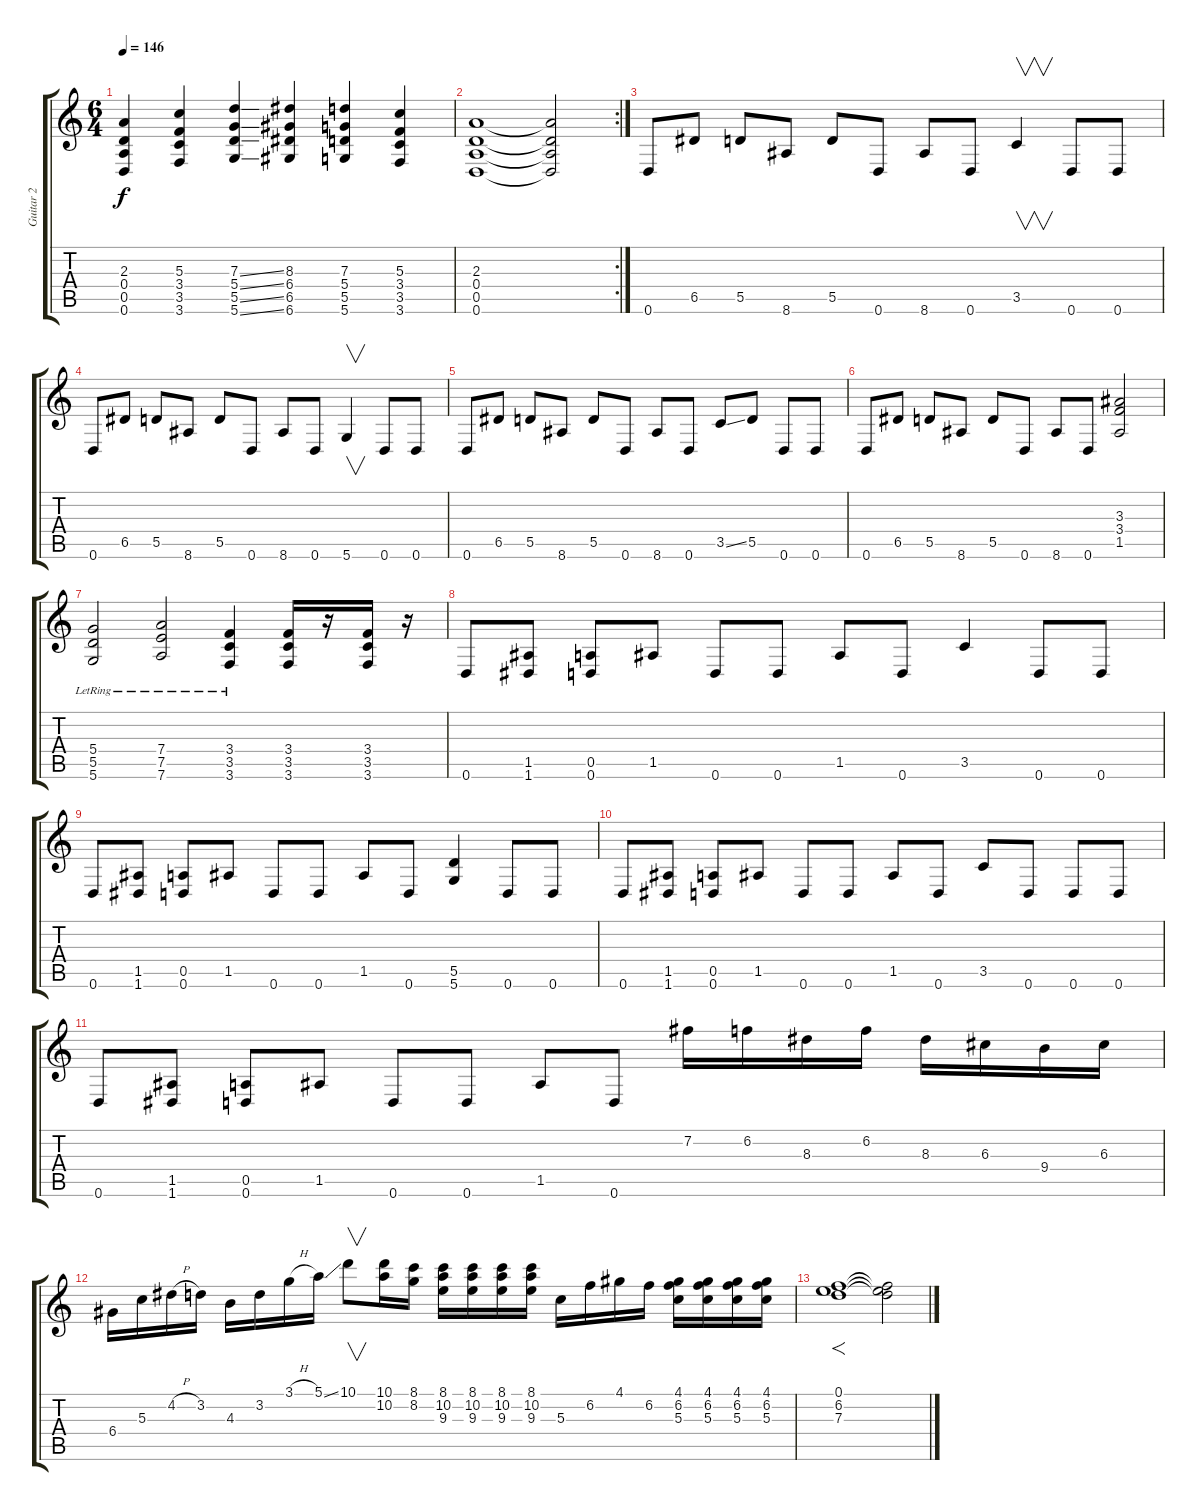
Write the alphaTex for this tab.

\track ("Guitar 2" "Guitar 2") {instrument overdrivenguitar}
\staff {score tabs}
\tuning (E4 B3 G3 D3 A2 D2) {hide}
\ts (6 4)
\tempo 146
\clef g2
\ks c
(2.3 0.4 0.5 0.6).4{dy f} (5.3 3.4 3.5 3.6).4 (7.3{ss} 5.4{ss} 5.5{ss} 5.6{ss}).4 (8.3 6.4 6.5 6.6).4 (7.3 5.4 5.5 5.6).4 (5.3 3.4 3.5 3.6).4 |
\rc 2
(2.3 0.4 0.5 0.6).1 (2.3{t} 0.4{t} 0.5{t} 0.6{t}).2 |
0.6.8{volume 13 instrument overdrivenguitar} 6.5.8 5.5.8 8.6.8 5.5.8 0.6.8 8.6.8 0.6.8 3.5.4{v} 0.6.8 0.6.8 |
0.6.8{volume 13 instrument overdrivenguitar} 6.5.8 5.5.8 8.6.8 5.5.8 0.6.8 8.6.8 0.6.8 5.6.4{v} 0.6.8 0.6.8 |
0.6.8{volume 13 instrument overdrivenguitar} 6.5.8 5.5.8 8.6.8 5.5.8 0.6.8 8.6.8 0.6.8 3.5{ss}.8 5.5.8 0.6.8 0.6.8 |
0.6.8{volume 13 instrument overdrivenguitar} 6.5.8 5.5.8 8.6.8 5.5.8 0.6.8 8.6.8 0.6.8 (3.3 3.4 1.5).2 |
(5.4{lr} 5.5{lr} 5.6{lr}).2 (7.4{lr} 7.5{lr} 7.6{lr}).2 (3.4 3.5 3.6{lr}).4 (3.4 3.5 3.6).16 r.16 (3.4 3.5 3.6).16 r.16 |
0.6.8{volume 13 instrument overdrivenguitar} (1.5 1.6).8 (0.5 0.6).8 1.5.8 0.6.8 0.6.8 1.5.8 0.6.8 3.5.4 0.6.8 0.6.8 |
0.6.8{volume 13 instrument overdrivenguitar} (1.5 1.6).8 (0.5 0.6).8 1.5.8 0.6.8 0.6.8 1.5.8 0.6.8 (5.5 5.6).4 0.6.8 0.6.8 |
0.6.8{volume 13 instrument overdrivenguitar} (1.5 1.6).8 (0.5 0.6).8 1.5.8 0.6.8 0.6.8 1.5.8 0.6.8 3.5.8 0.6.8 0.6.8 0.6.8 |
0.6.8{volume 13 instrument overdrivenguitar} (1.5 1.6).8 (0.5 0.6).8 1.5.8 0.6.8 0.6.8 1.5.8 0.6.8 7.2.16 6.2.16 8.3.16 6.2.16 8.3.16 6.3.16 9.4.16 6.3.16 |
6.4.16 5.3.16 4.2{h}.16 3.2.16 4.3.16 3.2.16 3.1{h}.16 5.1{ss}.16 10.1.8{v} (10.1 10.2).16 (8.1 8.2).16 (8.1 10.2 9.3).16 (8.1 10.2 9.3).16 (8.1 10.2 9.3).16 (8.1 10.2 9.3).16 5.3.16 6.2.16 4.1.16 6.2.16 (4.1 6.2 5.3).16 (4.1 6.2 5.3).16 (4.1 6.2 5.3).16 (4.1 6.2 5.3).16 |
(0.1 6.2 7.3).1{f} (0.1{t} 6.2{t} 7.3{t}).2
